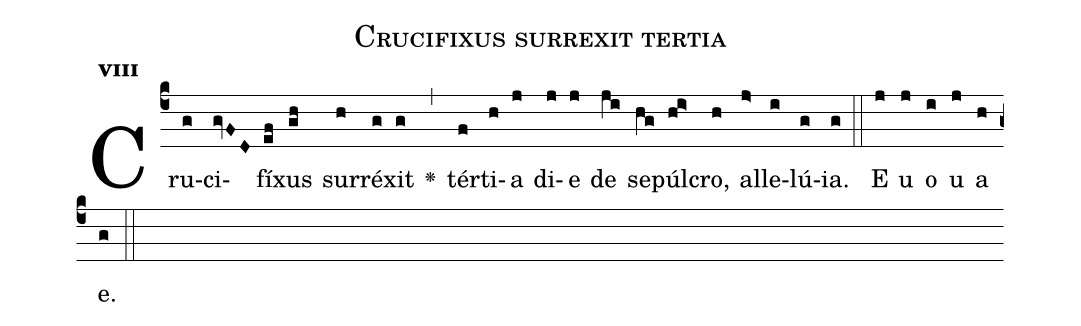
name:Crucifixus surrexit tertia;
office-part:Antiphona;
mode:8;
%%
initial-style: 1;
name: Crucifixus surrexit tertia
book: Antiphonae & Responsoria/Tomus II, p. 218;
occasion: Hebdomada VI Paschae Dominica;
office-part: Vesperae I Ant 2;
user-notes: ;
commentary: ;
annotation: 8g;
centering-scheme: english;
fontsize: 12;
font: OFLSortsMillGoudy;
height: 11;
width: 4.5;
%%
(c4)Cru(g)ci(gvFD)fí(ef)xus(gh) sur(h)ré(g)xit(g) <v>\greheightstar</v>(,) tér(f)ti(h)a(j) di(j)e(j) de(ji) se(hg)púl(hi>)cro,(h) al(j>)le(i)lú(g)ia.(g) (::)
E(j) u(j) o(i) u(j) a(h) e.(g) (::)
